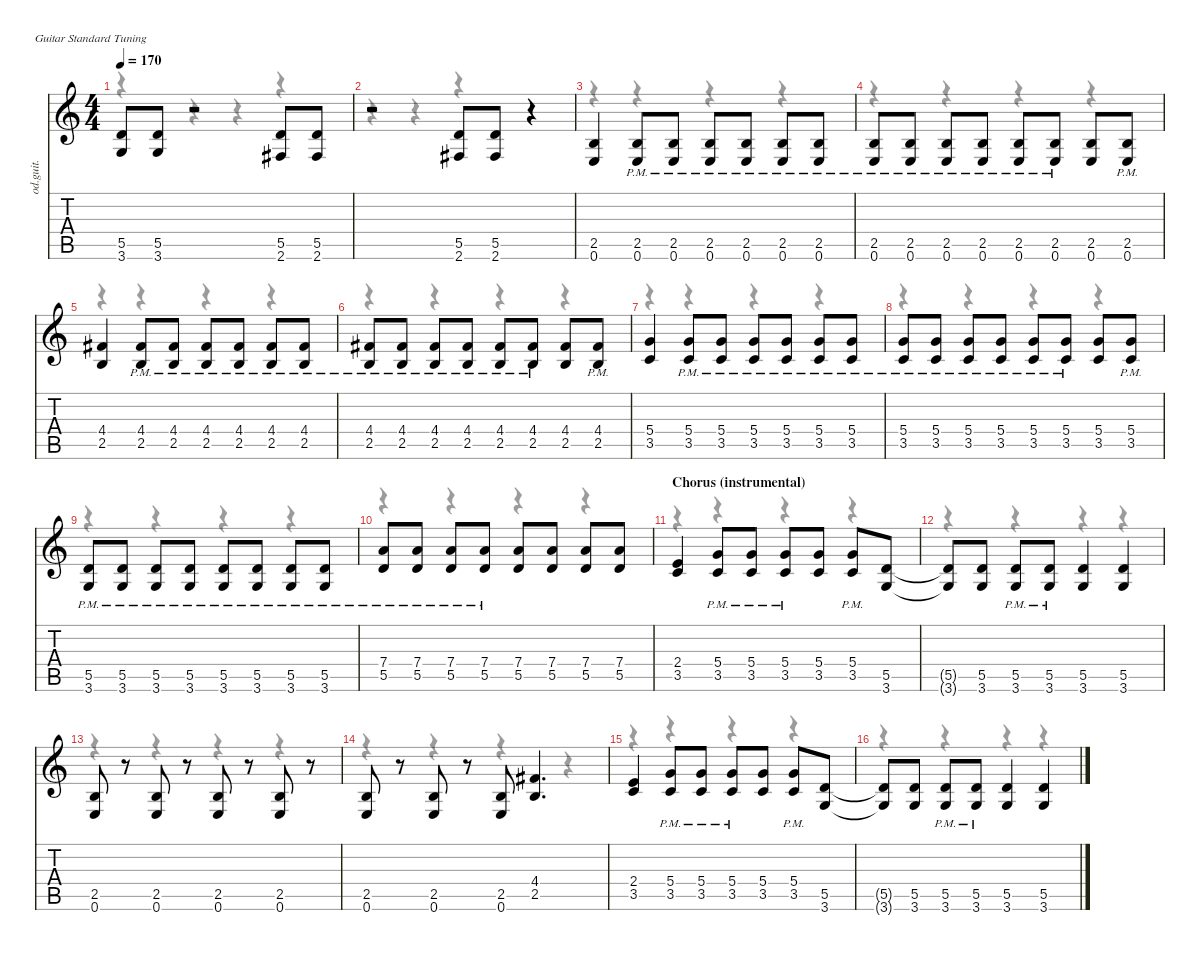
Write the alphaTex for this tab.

\defaultSystemsLayout 4
\hideDynamics
\bracketExtendMode nobrackets
\otherSystemsTrackNameOrientation horizontal
\track ("Gtr OD" "od.guit.") {instrument overdrivenguitar}
\staff {score tabs}
\tuning (E4 B3 G3 D3 A2 E2)
\voice
\ts (4 4)
\tempo 170
\clef g2
\ks c
(5.5 3.6).8{dy f beam Up} (5.5 3.6).8{beam Up} r.2{beam Up} (5.5 2.6{acc #}).8{beam Up} (5.5 2.6{acc #}).8{beam Up} |
r.2{beam Up} (5.5 2.6{acc #}).8{beam Up} (5.5 2.6{acc #}).8{beam Up} r.4{beam Up} |
(2.5 0.6).4{beam Up} (2.5{pm} 0.6{pm}).8{beam Up} (2.5{pm} 0.6{pm}).8{beam Up} (2.5{pm} 0.6{pm}).8{beam Up} (2.5{pm} 0.6{pm}).8{beam Up} (2.5{pm} 0.6{pm}).8{beam Up} (2.5{pm} 0.6{pm}).8{beam Up} |
(2.5{pm} 0.6{pm}).8{beam Up} (2.5{pm} 0.6{pm}).8{beam Up} (2.5{pm} 0.6{pm}).8{beam Up} (2.5{pm} 0.6{pm}).8{beam Up} (2.5{pm} 0.6{pm}).8{beam Up} (2.5{pm} 0.6{pm}).8{beam Up} (2.5 0.6).8{beam Up} (2.5{pm} 0.6{pm}).8{beam Up} |
(4.4{acc #} 2.5).4{beam Up} (4.4{pm acc #} 2.5{pm}).8{beam Up} (4.4{pm acc #} 2.5{pm}).8{beam Up} (4.4{pm acc #} 2.5{pm}).8{beam Up} (4.4{pm acc #} 2.5{pm}).8{beam Up} (4.4{pm acc #} 2.5{pm}).8{beam Up} (4.4{pm acc #} 2.5{pm}).8{beam Up} |
(4.4{pm acc #} 2.5{pm}).8{beam Up} (4.4{pm acc #} 2.5{pm}).8{beam Up} (4.4{pm acc #} 2.5{pm}).8{beam Up} (4.4{pm acc #} 2.5{pm}).8{beam Up} (4.4{pm acc #} 2.5{pm}).8{beam Up} (4.4{pm acc #} 2.5{pm}).8{beam Up} (4.4{acc #} 2.5).8{beam Up} (4.4{pm acc #} 2.5{pm}).8{beam Up} |
(5.4 3.5).4{beam Up} (5.4{pm} 3.5{pm}).8{beam Up} (5.4{pm} 3.5{pm}).8{beam Up} (5.4{pm} 3.5{pm}).8{beam Up} (5.4{pm} 3.5{pm}).8{beam Up} (5.4{pm} 3.5{pm}).8{beam Up} (5.4{pm} 3.5{pm}).8{beam Up} |
(5.4{pm} 3.5{pm}).8{beam Up} (5.4{pm} 3.5{pm}).8{beam Up} (5.4{pm} 3.5{pm}).8{beam Up} (5.4{pm} 3.5{pm}).8{beam Up} (5.4{pm} 3.5{pm}).8{beam Up} (5.4{pm} 3.5{pm}).8{beam Up} (5.4 3.5).8{beam Up} (5.4{pm} 3.5{pm}).8{beam Up} |
(5.5{pm} 3.6{pm}).8{beam Up} (5.5{pm} 3.6{pm}).8{beam Up} (5.5{pm} 3.6{pm}).8{beam Up} (5.5{pm} 3.6{pm}).8{beam Up} (5.5{pm} 3.6{pm}).8{beam Up} (5.5{pm} 3.6{pm}).8{beam Up} (5.5{pm} 3.6{pm}).8{beam Up} (5.5{pm} 3.6{pm}).8{beam Up} |
(7.4{pm} 5.5{pm}).8{beam Up} (7.4{pm} 5.5{pm}).8{beam Up} (7.4{pm} 5.5{pm}).8{beam Up} (7.4{pm} 5.5{pm}).8{beam Up} (7.4 5.5).8{beam Up} (7.4 5.5).8{beam Up} (7.4 5.5).8{beam Up} (7.4 5.5).8{beam Up} |
\section ("" "Chorus (instrumental)")
(2.4 3.5).4{beam Up} (5.4{pm} 3.5{pm}).8{beam Up} (5.4{pm} 3.5{pm}).8{beam Up} (5.4{pm} 3.5{pm}).8{beam Up} (5.4 3.5).8{beam Up} (5.4{pm} 3.5{pm}).8{beam Up} (5.5 3.6).8{beam Up} |
(5.5{t} 3.6{t}).8{beam Up} (5.5 3.6).8{beam Up} (5.5{pm} 3.6{pm}).8{beam Up} (5.5{pm} 3.6{pm}).8{beam Up} (5.5 3.6).4{beam Up} (5.5 3.6).4{beam Up} |
(2.5 0.6).8{beam Up} r.8{beam Up} (2.5 0.6).8{beam Up} r.8{beam Up} (2.5 0.6).8{beam Up} r.8{beam Up} (2.5 0.6).8{beam Up} r.8{beam Up} |
(2.5 0.6).8{beam Up} r.8{beam Up} (2.5 0.6).8{beam Up} r.8{beam Up} (2.5 0.6).8{beam Up} (4.4{acc #} 2.5).4{d beam Up} |
(2.4 3.5).4{beam Up} (5.4{pm} 3.5{pm}).8{beam Up} (5.4{pm} 3.5{pm}).8{beam Up} (5.4{pm} 3.5{pm}).8{beam Up} (5.4 3.5).8{beam Up} (5.4{pm} 3.5{pm}).8{beam Up} (5.5 3.6).8{beam Up} |
(5.5{t} 3.6{t}).8{beam Up} (5.5 3.6).8{beam Up} (5.5{pm} 3.6{pm}).8{beam Up} (5.5{pm} 3.6{pm}).8{beam Up} (5.5 3.6).4{beam Up} (5.5 3.6).4{beam Up}
\voice
\clef g2
\ottava regular
\simile none
\ks c
r.4{dy mf beam Down} r.4{beam Down} r.4{beam Down} r.4{beam Down} |
r.4{beam Down} r.4{beam Down} r.4{beam Down} r.4{beam Down} |
r.4{beam Down} r.4{beam Down} r.4{beam Down} r.4{beam Down} |
r.4{beam Down} r.4{beam Down} r.4{beam Down} r.4{beam Down} |
r.4{beam Down} r.4{beam Down} r.4{beam Down} r.4{beam Down} |
r.4{beam Down} r.4{beam Down} r.4{beam Down} r.4{beam Down} |
r.4{beam Down} r.4{beam Down} r.4{beam Down} r.4{beam Down} |
r.4{beam Down} r.4{beam Down} r.4{beam Down} r.4{beam Down} |
r.4{beam Down} r.4{beam Down} r.4{beam Down} r.4{beam Down} |
r.4{beam Down} r.4{beam Down} r.4{beam Down} r.4{beam Down} |
r.4{beam Down} r.4{beam Down} r.4{beam Down} r.4{beam Down} |
r.4{beam Down} r.4{beam Down} r.4{beam Down} r.4{beam Down} |
r.4{beam Down} r.4{beam Down} r.4{beam Down} r.4{beam Down} |
r.4{beam Down} r.4{beam Down} r.4{beam Down} r.4{beam Down} |
r.4{beam Down} r.4{beam Down} r.4{beam Down} r.4{beam Down} |
r.4{beam Down} r.4{beam Down} r.4{beam Down} r.4{beam Down}
